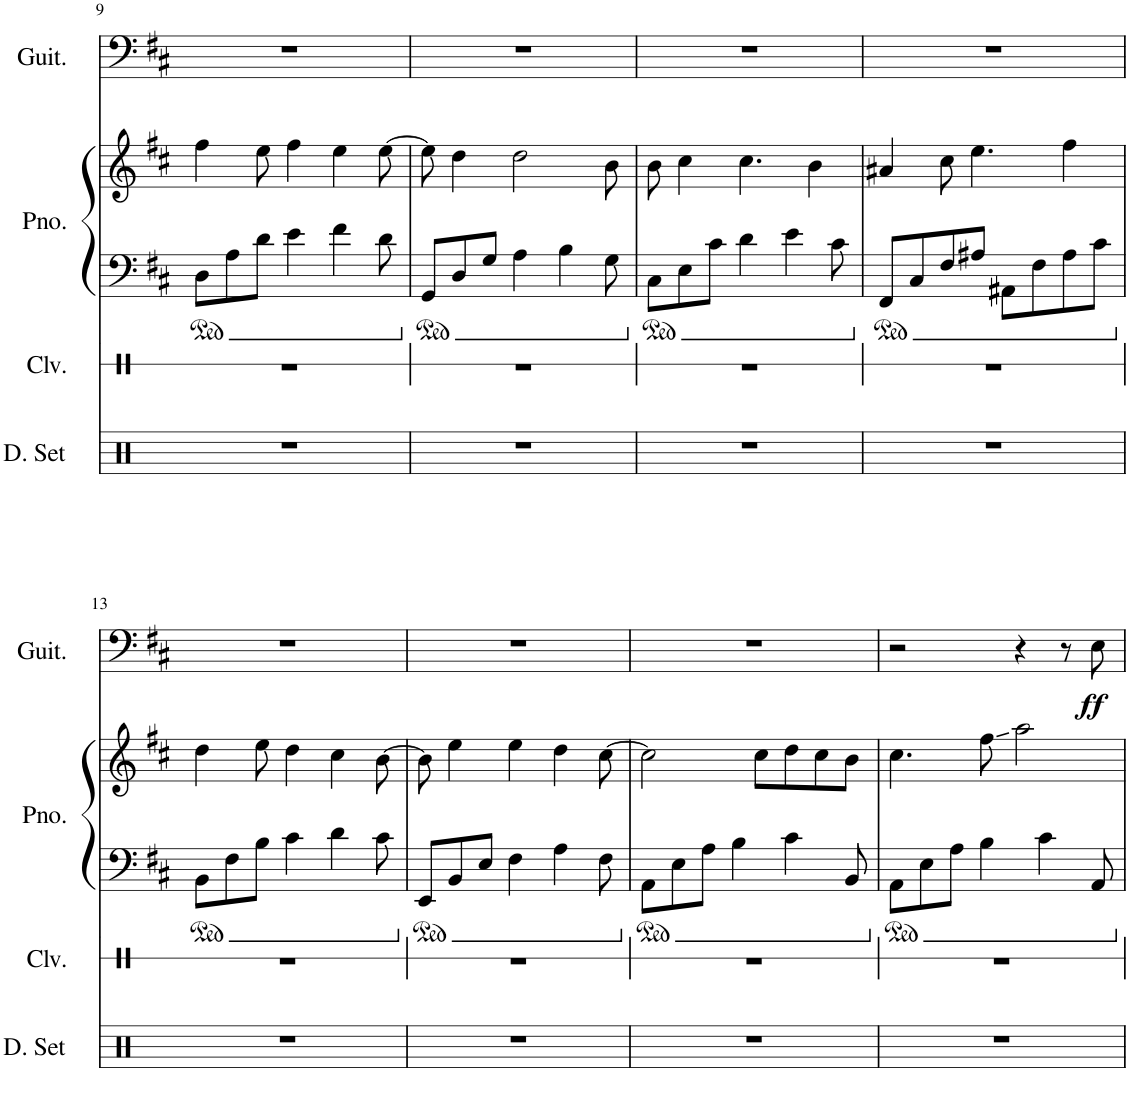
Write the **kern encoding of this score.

**kern	**kern	**kern	**kern	**kern	**dynam
*part4	*part3	*part2	*part2	*part1	*part1
*staff5	*staff4	*staff3	*staff2	*staff1	*staff1
*I"Drumset	*I"Claves	*I"Piano	*	*I"Acoustic Guitar	*
*I'D. Set	*I'Clv.	*I'Pno.	*	*I'Guit.	*
!!LO:PB:g=z
*clefX	*clefX	*clefF4	*clefG2	*clefF4	*
*k[]	*k[]	*k[f#c#]	*k[f#c#]	*k[f#c#]	*
*M4/4	*M4/4	*M4/4	*M4/4	*M4/4	*
=9	=9	=9	=9	=9	=9
1r	1r	8D\L	4ff#\	1r	.
.	.	8A\	.	.	.
.	.	8d\J	8ee\	.	.
.	.	4e\	4ff#\	.	.
.	.	4f#\	4ee\	.	.
.	.	8d\	[8ee\	.	.
=10	=10	=10	=10	=10	=10
1r	1r	8GG/L	8ee\]	1r	.
.	.	8D/	4dd\	.	.
.	.	8G/J	.	.	.
.	.	4A\	2dd\	.	.
.	.	4B\	.	.	.
.	.	8G\	8b\	.	.
=11	=11	=11	=11	=11	=11
1r	1r	8C#\L	8b\	1r	.
.	.	8E\	4cc#\	.	.
.	.	8c#\J	.	.	.
.	.	4d\	4.cc#\	.	.
.	.	4e\	.	.	.
.	.	.	4b\	.	.
.	.	8c#\	.	.	.
=12	=12	=12	=12	=12	=12
1r	1r	8FF#/L	4a#X/	1r	.
.	.	8C#/	.	.	.
.	.	8F#/	8cc#\	.	.
.	.	8A#X/J	4.ee\	.	.
.	.	8AA#X\L	.	.	.
.	.	8F#\	.	.	.
.	.	8A#\	4ff#\	.	.
.	.	8c#\J	.	.	.
!!LO:LB:g=z
=13	=13	=13	=13	=13	=13
1r	1r	8BB\L	4dd\	1r	.
.	.	8F#\	.	.	.
.	.	8B\J	8ee\	.	.
.	.	4c#\	4dd\	.	.
.	.	4d\	4cc#\	.	.
.	.	8c#\	[8b\	.	.
=14	=14	=14	=14	=14	=14
1r	1r	8EE/L	8b\]	1r	.
.	.	8BB/	4ee\	.	.
.	.	8E/J	.	.	.
.	.	4F#\	4ee\	.	.
.	.	4A\	4dd\	.	.
.	.	8F#\	[8cc#\	.	.
=15	=15	=15	=15	=15	=15
1r	1r	8AA\L	2cc#\]	1r	.
.	.	8E\	.	.	.
.	.	8A\J	.	.	.
.	.	4B\	.	.	.
.	.	.	8cc#\L	.	.
.	.	4c#\	8dd\	.	.
.	.	.	8cc#\	.	.
.	.	8BB/	8b\J	.	.
=16	=16	=16	=16	=16	=16
1r	1r	8AA\L	4.cc#\	2r	.
.	.	8E\	.	.	.
.	.	8A\J	.	.	.
.	.	4B\	8ff#\	.	.
.	.	.	2aa\	4r	.
.	.	4c#\	.	.	.
.	.	.	.	8r	.
!	!	!	!	!	!LO:DY:b
.	.	8AA/	.	8E\	ff
=	=	=	=	=	=
*-	*-	*-	*-	*-	*-
